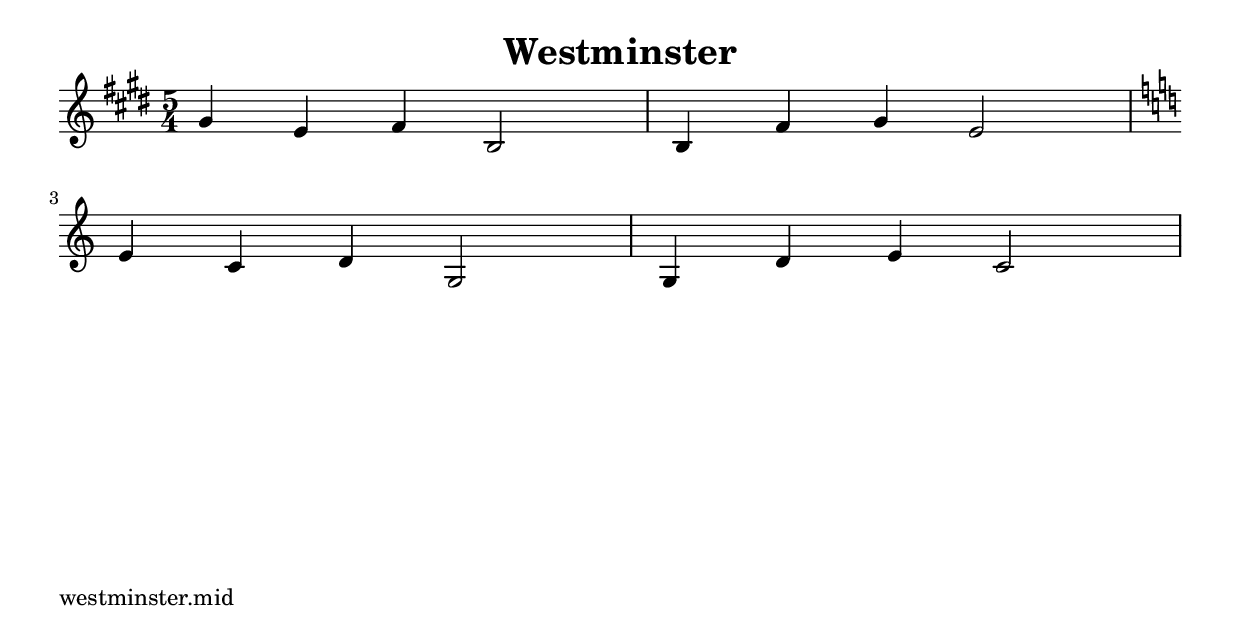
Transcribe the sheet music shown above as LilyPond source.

\version "2.24.3"
\bookpart{
  \tocItem \markup "Westminster"
  \header {
    title = \markup \center-column {"Westminster"}
  }

\score {
{
\time 5/4

\key e \major %edur 4 kreuze
gis'4 e'4 fis'4 b2
b4 fis'4 gis'4 e'2
\break

\key c \major %cdur 0 kreuze
e'4 c'4 d'4 g2
g4 d'4 e'4 c'2
}
\midi{}
\layout{indent=0}
}
 \markup{
  \vspace #10
  \with-url #"http:///edgar-saenger.de/musik/vermischtes/src/westminster/westminster.mid" {westminster.mid}
 }
}

%{
https://de.wikipedia.org/wiki/Westminsterschlag
dreiviertelstunde die ersten 2 takte (4 und 5)
1    gis1, fis1, e1, h0
2    e1, gis1, fis1, h0
3    e1, fis1, gis1, e1
4    gis1, e1, fis1, h0
5    h0, fis1, gis1, e1
upload.wikimedia.org/score/a/x/axoejoitth24rsrqcyejx8jo7t70scw/axoejoit.midi
upload.wikimedia.org/score/a/x/axoejoitth24rsrqcyejx8jo7t70scw/axoejoit.png"
\relative c&#39;&#39; {\set Staff.midiInstrument = #&quot;tubular bells&quot; \time 5/4  \key e \major gis4^&quot;4&quot; e fis b,2 | b4^&quot;5&quot; fis&#39; gis e2 | gis4^&quot;1&quot; fis e b2\bar &quot;|.&quot;|}" 
%}
% midi -> mp3
% "\program files (x86)\midi4all\midig\midifiles2mp3.exe"
% lilypond -fsvg westminster.ly